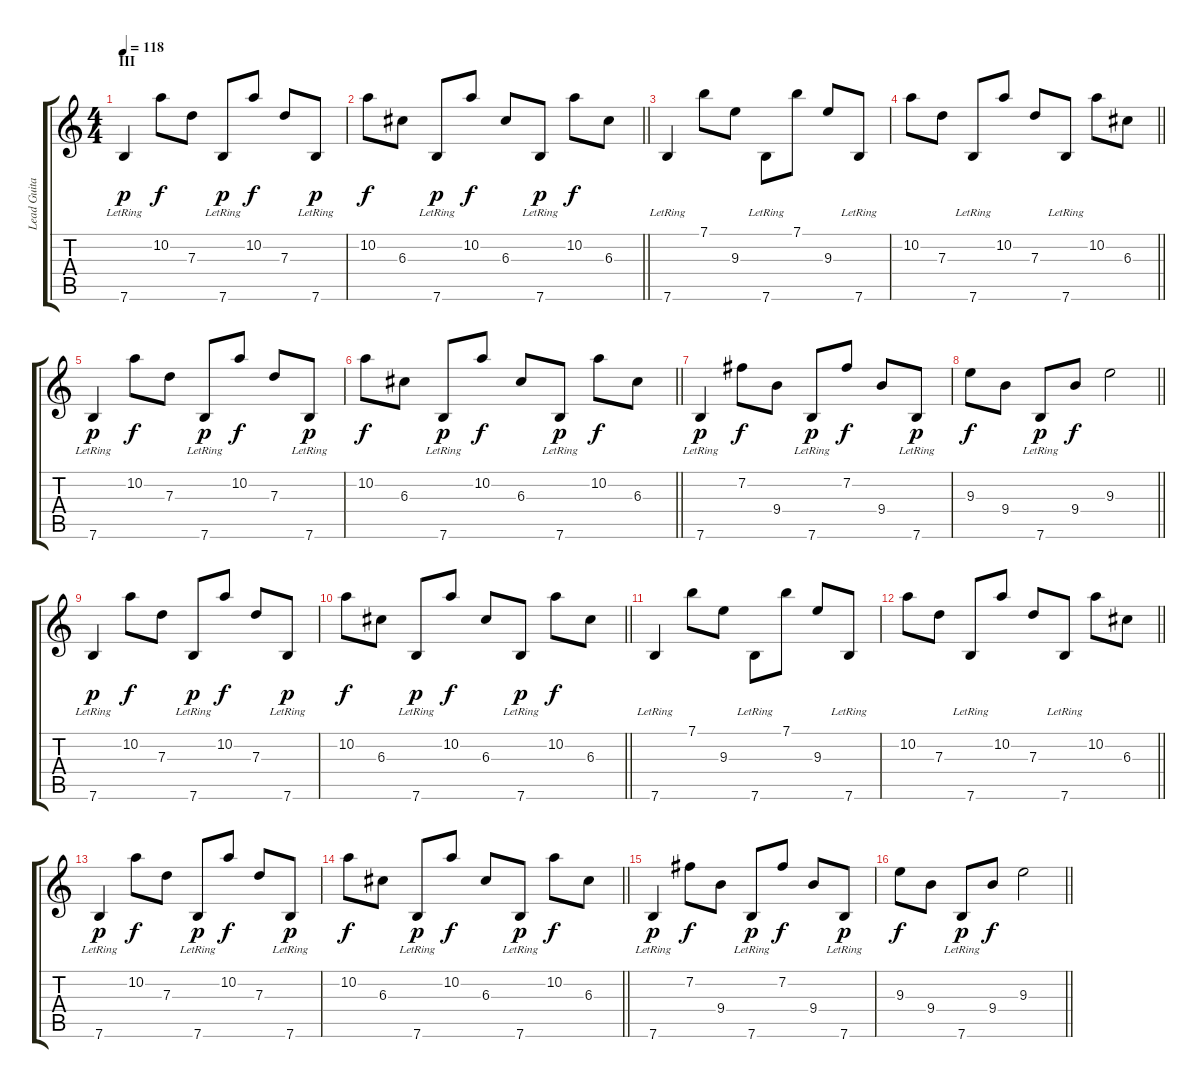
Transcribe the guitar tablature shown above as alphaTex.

\track ("Lead Guitar 1" "Lead Guita") {instrument electricguitarclean}
\staff {score tabs}
\tuning (E4 B3 G3 D3 A2 E2) {hide}
\ts (4 4)
\section ("" "III")
\tempo 118
\clef g2
\ks c
7.6{lr}.4{dy p} 10.2.8{dy f} 7.3.8 7.6{lr}.8{dy p} 10.2.8{dy f} 7.3.8 7.6{lr}.8{dy p} |
\barLineRight lightlight
10.2.8{dy f} 6.3.8 7.6{lr}.8{dy p} 10.2.8{dy f} 6.3.8 7.6{lr}.8{dy p} 10.2.8{dy f} 6.3.8 |
7.6{lr}.4 7.1.8 9.3.8 7.6{lr}.8 7.1.8 9.3.8 7.6{lr}.8 |
\barLineRight lightlight
10.2.8 7.3.8 7.6{lr}.8 10.2.8 7.3.8 7.6{lr}.8 10.2.8 6.3.8 |
7.6{lr}.4{dy p} 10.2.8{dy f} 7.3.8 7.6{lr}.8{dy p} 10.2.8{dy f} 7.3.8 7.6{lr}.8{dy p} |
\barLineRight lightlight
10.2.8{dy f} 6.3.8 7.6{lr}.8{dy p} 10.2.8{dy f} 6.3.8 7.6{lr}.8{dy p} 10.2.8{dy f} 6.3.8 |
7.6{lr}.4{dy p} 7.2.8{dy f} 9.4.8 7.6{lr}.8{dy p} 7.2.8{dy f} 9.4.8 7.6{lr}.8{dy p} |
\barLineRight lightlight
9.3.8{dy f} 9.4.8 7.6{lr}.8{dy p} 9.4.8{dy f} 9.3.2 |
7.6{lr}.4{dy p} 10.2.8{dy f} 7.3.8 7.6{lr}.8{dy p} 10.2.8{dy f} 7.3.8 7.6{lr}.8{dy p} |
\barLineRight lightlight
10.2.8{dy f} 6.3.8 7.6{lr}.8{dy p} 10.2.8{dy f} 6.3.8 7.6{lr}.8{dy p} 10.2.8{dy f} 6.3.8 |
7.6{lr}.4 7.1.8 9.3.8 7.6{lr}.8 7.1.8 9.3.8 7.6{lr}.8 |
\barLineRight lightlight
10.2.8 7.3.8 7.6{lr}.8 10.2.8 7.3.8 7.6{lr}.8 10.2.8 6.3.8 |
7.6{lr}.4{dy p} 10.2.8{dy f} 7.3.8 7.6{lr}.8{dy p} 10.2.8{dy f} 7.3.8 7.6{lr}.8{dy p} |
\barLineRight lightlight
10.2.8{dy f} 6.3.8 7.6{lr}.8{dy p} 10.2.8{dy f} 6.3.8 7.6{lr}.8{dy p} 10.2.8{dy f} 6.3.8 |
7.6{lr}.4{dy p} 7.2.8{dy f} 9.4.8 7.6{lr}.8{dy p} 7.2.8{dy f} 9.4.8 7.6{lr}.8{dy p} |
\barLineRight lightlight
9.3.8{dy f} 9.4.8 7.6{lr}.8{dy p} 9.4.8{dy f} 9.3.2
